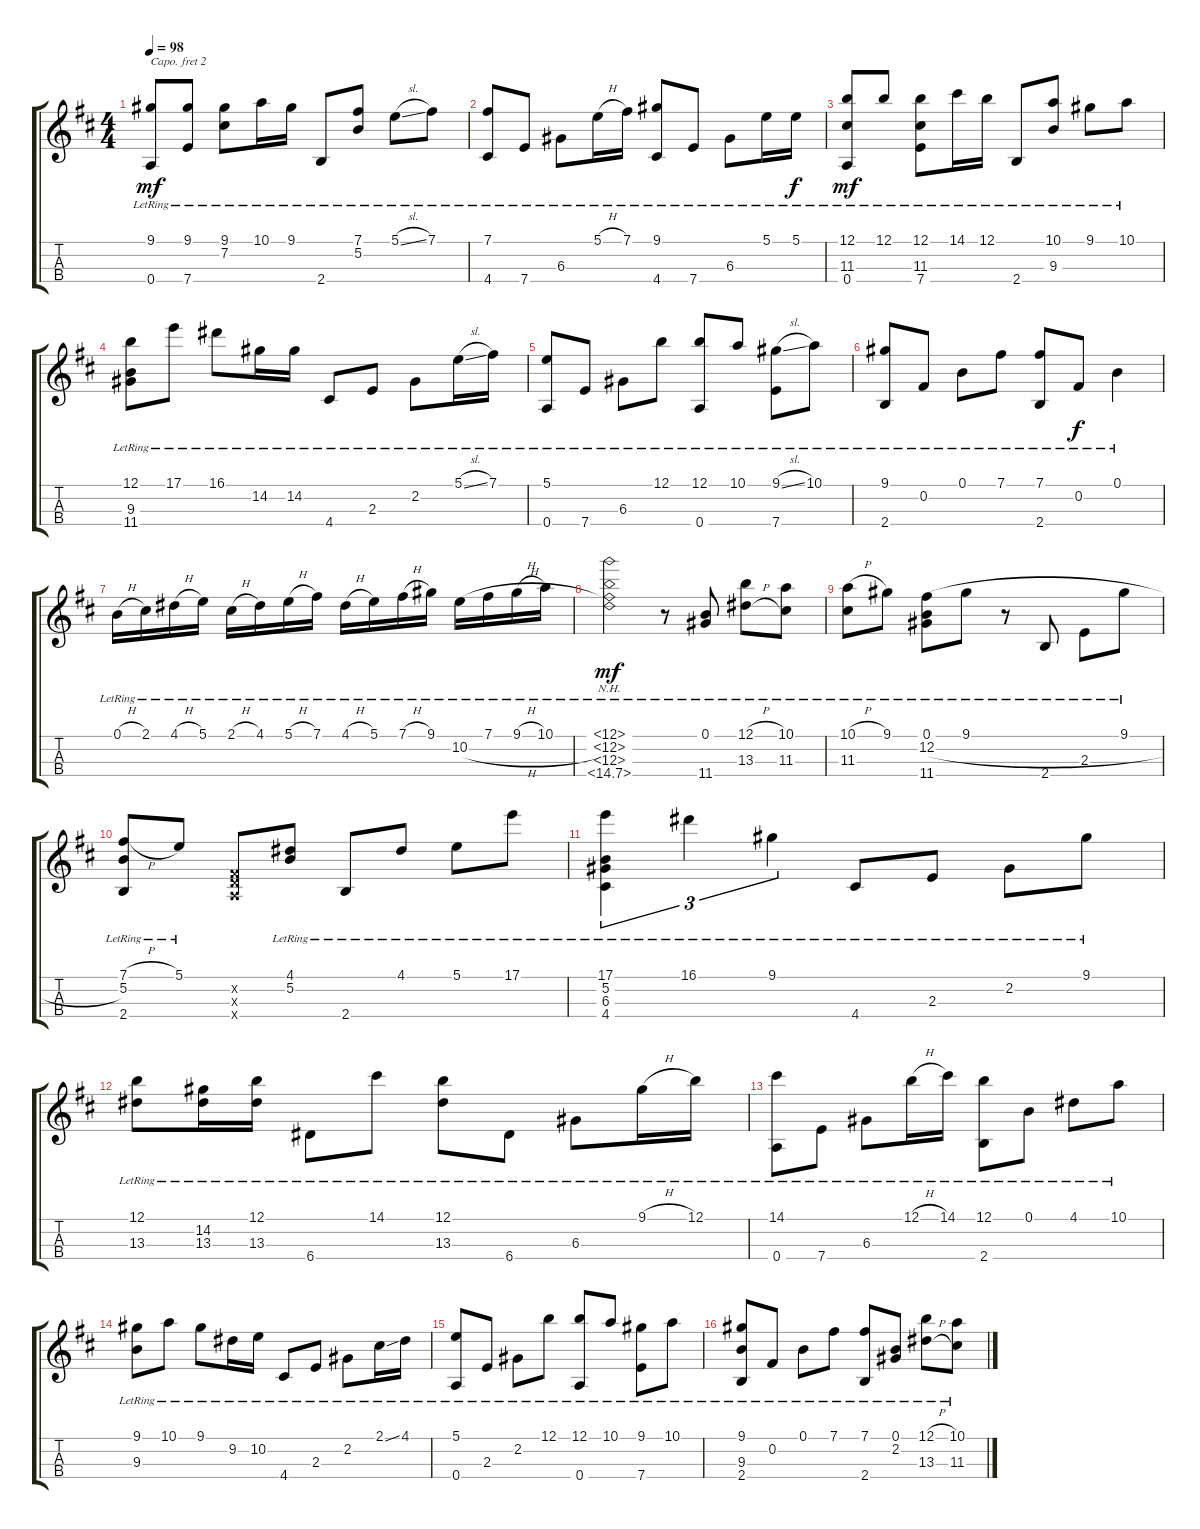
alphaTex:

\track "" {instrument acousticguitarnylon}
\staff {score tabs}
\capo 2
\tuning (A3 E3 C3 G2) {hide}
\ts (4 4)
\tempo 98
\clef g2
\ks d
(9.1{lr} 0.4{lr}).8{dy mf} (9.1 7.4{lr}).8 (9.1{lr} 7.2{lr}).8 10.1{lr}.16 9.1{lr}.16 2.4{lr}.8 (7.1{lr} 5.2{lr}).8 5.1{sl lr}.8 7.1{lr}.8 |
(7.1{lr} 4.4{lr}).8 7.4{lr}.8 6.3{lr}.8 5.1{h lr}.16 7.1{lr}.16 (9.1{lr} 4.4{lr}).8 7.4{lr}.8 6.3{lr}.8 5.1{lr}.16 5.1{lr}.16{dy f} |
(12.1{lr} 11.3{lr} 0.4{lr}).8{dy mf} 12.1{lr}.8 (12.1{lr} 11.3{lr} 7.4{lr}).8 14.1{lr}.16 12.1{lr}.16 2.4{lr}.8 (10.1{lr} 9.3{lr}).8 9.1{lr}.8 10.1{lr}.8 |
(12.1{lr} 9.3{lr} 11.4{lr}).8 17.1{lr}.8 16.1{lr}.8 14.2{lr}.16 14.2{lr}.16 4.4{lr}.8 2.3{lr}.8 2.2{lr}.8 5.1{sl lr}.16 7.1{lr}.16 |
(5.1{lr} 0.4{lr}).8 7.4{lr}.8 6.3{lr}.8 12.1{lr}.8 (12.1{lr} 0.4{lr}).8 10.1{lr}.8 (9.1{sl lr} 7.4).8 10.1{lr}.8 |
(9.1{lr} 2.4{lr}).8 0.2{lr}.8 0.1{lr}.8 7.1{lr}.8 (7.1{lr} 2.4{lr}).8 0.2{lr}.8{dy f} 0.1{lr}.4 |
0.1{h lr}.16 2.1{lr}.16 4.1{h lr}.16 5.1{lr}.16 2.1{h lr}.16 4.1{lr}.16 5.1{h lr}.16 7.1{lr}.16 4.1{h lr}.16 5.1{lr}.16 7.1{h lr}.16 9.1{lr}.16 10.2{h lr}.16 7.1{lr}.16 9.1{h lr}.16 10.1{lr}.16 |
(12.1{nh lr} 12.2{nh lr} 13.3{nh lr} 14.4{nh lr}).2{dy mf} r.8 (0.1{lr} 11.4{lr}).8 (12.1{h lr} 13.3{h lr}).8 (10.1{lr} 11.3{lr}).8 |
(10.1{h lr} 11.3{lr}).8 9.1{lr}.8 (0.1{lr} 12.2{h lr} 11.4{lr}).8 9.1{lr}.8 r.8 2.4{lr}.8 2.3{lr}.8 9.1{lr}.8 |
(7.1{h lr} 5.2{lr} 2.4{lr}).8 5.1{lr}.8 (0.2{x} 0.3{x} 0.4{x}).8 (4.1{lr} 5.2{lr}).8 2.4{lr}.8 4.1{lr}.8 5.1{lr}.8 17.1{lr}.8 |
(17.1{lr} 5.2{lr} 6.3{lr} 4.4{lr}).4{tu (3 2)} 16.1{lr}.4{tu (3 2)} 9.1{lr}.4{tu (3 2)} 4.4{lr}.8 2.3{lr}.8 2.2{lr}.8 9.1{lr}.8 |
(12.1{lr} 13.3{lr}).8 (14.2{lr} 13.3{lr}).16 (12.1{lr} 13.3{lr}).16 6.4{lr}.8 14.1{lr}.8 (12.1{lr} 13.3{lr}).8 6.4{lr}.8 6.3{lr}.8 9.1{h lr}.16 12.1{lr}.16 |
(14.1{lr} 0.4{lr}).8 7.4{lr}.8 6.3{lr}.8 12.1{h lr}.16 14.1{lr}.16 (12.1{lr} 2.4{lr}).8 0.1{lr}.8 4.1{lr}.8 10.1{lr}.8 |
(9.1{lr} 9.3{lr}).8 10.1{lr}.8 9.1{lr}.8 9.2{lr}.16 10.2{lr}.16 4.4{lr}.8 2.3{lr}.8 2.2{lr}.8 2.1{ss lr}.16 4.1{lr}.16 |
(5.1{lr} 0.4{lr}).8 2.3{lr}.8 2.2{lr}.8 12.1{lr}.8 (12.1{lr} 0.4{lr}).8 10.1{lr}.8 (9.1{lr} 7.4{lr}).8 10.1{lr}.8 |
(9.1{lr} 9.3{lr} 2.4{lr}).8 0.2{lr}.8 0.1{lr}.8 7.1{lr}.8 (7.1{lr} 2.4{lr}).8 (0.1{lr} 2.2{lr}).8 (12.1{h lr} 13.3{h lr}).8 (10.1{lr} 11.3{lr}).8
